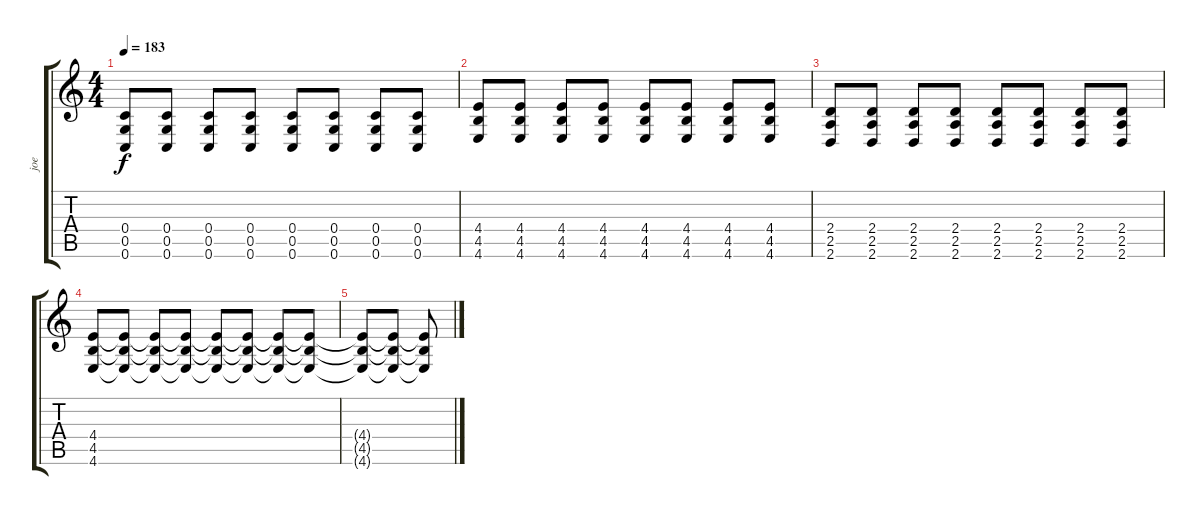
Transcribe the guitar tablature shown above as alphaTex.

\track ("joe" "joe") {instrument electricguitarclean}
\staff {score tabs}
\tuning (D4 A3 F3 C3 G2 C2) {hide}
\ts (4 4)
\tempo 183
\clef g2
\ks c
(0.4 0.5 0.6).8{dy f} (0.4 0.5 0.6).8 (0.4 0.5 0.6).8 (0.4 0.5 0.6).8 (0.4 0.5 0.6).8 (0.4 0.5 0.6).8 (0.4 0.5 0.6).8 (0.4 0.5 0.6).8 |
(4.4 4.5 4.6).8 (4.4 4.5 4.6).8 (4.4 4.5 4.6).8 (4.4 4.5 4.6).8 (4.4 4.5 4.6).8 (4.4 4.5 4.6).8 (4.4 4.5 4.6).8 (4.4 4.5 4.6).8 |
(2.4 2.5 2.6).8 (2.4 2.5 2.6).8 (2.4 2.5 2.6).8 (2.4 2.5 2.6).8 (2.4 2.5 2.6).8 (2.4 2.5 2.6).8 (2.4 2.5 2.6).8 (2.4 2.5 2.6).8 |
(4.4 4.5 4.6).8 (4.4{t} 4.5{t} 4.6{t}).8 (4.4{t} 4.5{t} 4.6{t}).8 (4.4{t} 4.5{t} 4.6{t}).8 (4.4{t} 4.5{t} 4.6{t}).8 (4.4{t} 4.5{t} 4.6{t}).8 (4.4{t} 4.5{t} 4.6{t}).8 (4.4{t} 4.5{t} 4.6{t}).8 |
(4.4{t} 4.5{t} 4.6{t}).8 (4.4{t} 4.5{t} 4.6{t}).8 (4.4{t} 4.5{t} 4.6{t}).8
